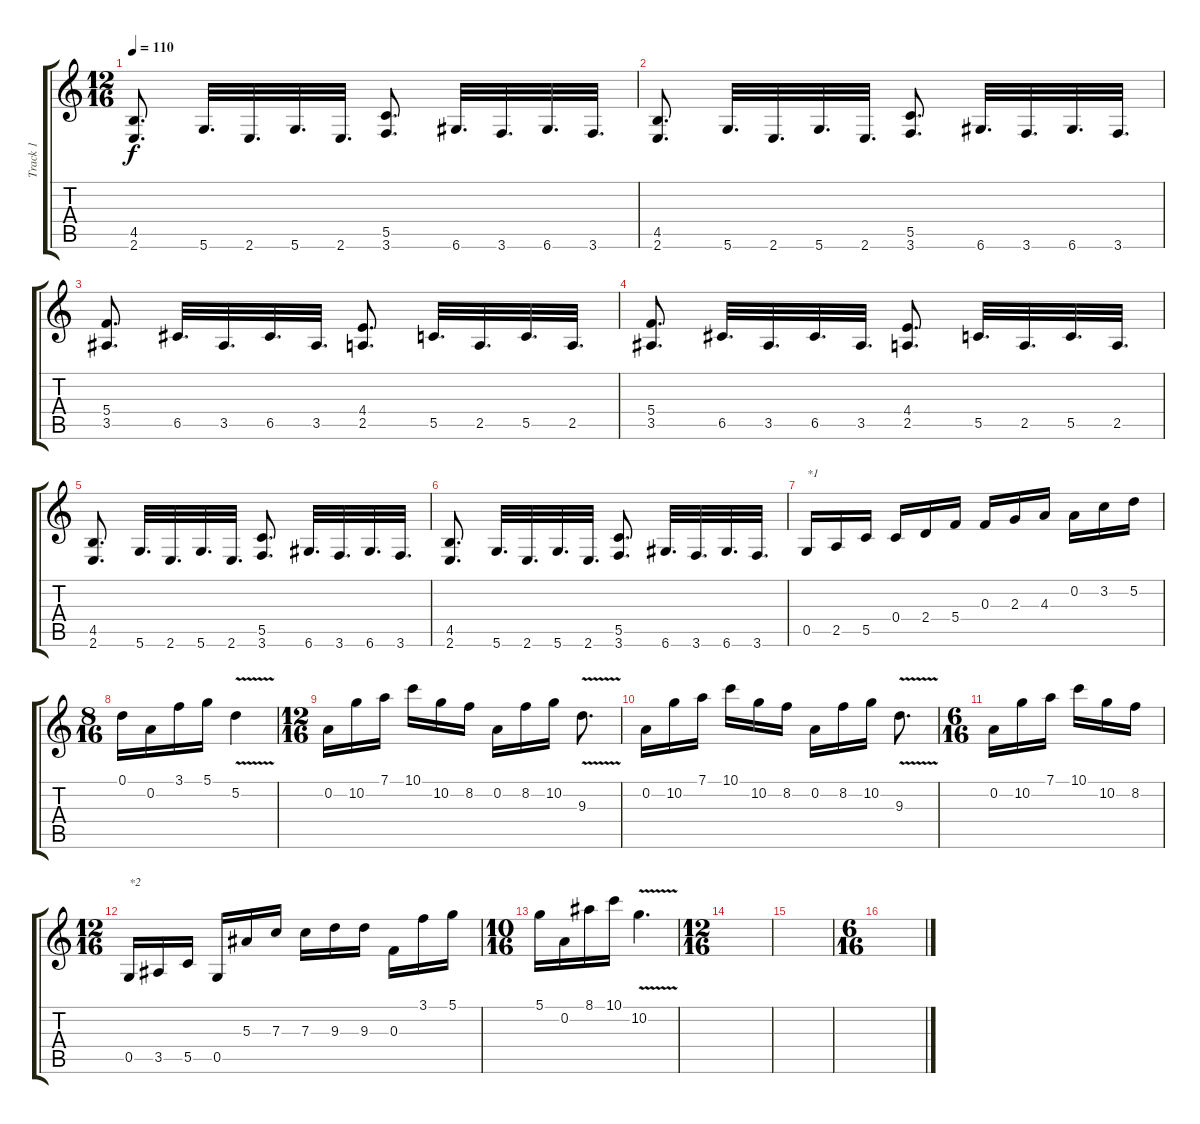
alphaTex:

\track ("Track 1" "Track 1") {instrument distortionguitar}
\staff {score tabs}
\tuning (D4 A3 F3 C3 G2 D2) {hide}
\ts (12 16)
\tempo 110
\clef g2
\ks c
(4.5 2.6).8{d dy f} 5.6.32{d} 2.6.32{d} 5.6.32{d} 2.6.32{d} (5.5 3.6).8{d} 6.6.32{d} 3.6.32{d} 6.6.32{d} 3.6.32{d} |
(4.5 2.6).8{d} 5.6.32{d} 2.6.32{d} 5.6.32{d} 2.6.32{d} (5.5 3.6).8{d} 6.6.32{d} 3.6.32{d} 6.6.32{d} 3.6.32{d} |
(5.4 3.5).8{d} 6.5.32{d} 3.5.32{d} 6.5.32{d} 3.5.32{d} (4.4 2.5).8{d} 5.5.32{d} 2.5.32{d} 5.5.32{d} 2.5.32{d} |
(5.4 3.5).8{d} 6.5.32{d} 3.5.32{d} 6.5.32{d} 3.5.32{d} (4.4 2.5).8{d} 5.5.32{d} 2.5.32{d} 5.5.32{d} 2.5.32{d} |
(4.5 2.6).8{d} 5.6.32{d} 2.6.32{d} 5.6.32{d} 2.6.32{d} (5.5 3.6).8{d} 6.6.32{d} 3.6.32{d} 6.6.32{d} 3.6.32{d} |
(4.5 2.6).8{d} 5.6.32{d} 2.6.32{d} 5.6.32{d} 2.6.32{d} (5.5 3.6).8{d} 6.6.32{d} 3.6.32{d} 6.6.32{d} 3.6.32{d} |
0.5.16{txt "*1"} 2.5.16 5.5.16 0.4.16 2.4.16 5.4.16 0.3.16 2.3.16 4.3.16 0.2.16 3.2.16 5.2.16 |
\ts (8 16)
0.1.16 0.2.16 3.1.16 5.1.16 5.2{v}.4 |
\ts (12 16)
0.2.16 10.2.16 7.1.16 10.1.16 10.2.16 8.2.16 0.2.16 8.2.16 10.2.16 9.3{v}.8{d} |
0.2.16 10.2.16 7.1.16 10.1.16 10.2.16 8.2.16 0.2.16 8.2.16 10.2.16 9.3{v}.8{d} |
\ts (6 16)
0.2.16 10.2.16 7.1.16 10.1.16 10.2.16 8.2.16 |
\ts (12 16)
0.5.16{txt "*2"} 3.5.16 5.5.16 0.5.16 5.3.16 7.3.16 7.3.16 9.3.16 9.3.16 0.3.16 3.1.16 5.1.16 |
\ts (10 16)
5.1.16 0.2.16 8.1.16 10.1.16 10.2{v}.4{d} |
\ts (12 16)
|
|
\ts (6 16)
